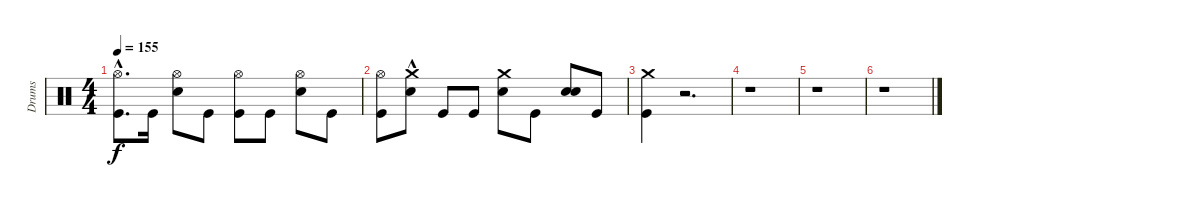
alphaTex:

\track ("Drums" "Drums") {instrument percussion}
\staff {score}
\articulation defaults
\ts (4 4)
\tempo 155
\clef neutral
\ks c
("Kick (hit)"{hac} "Hi-Hat (open)").8{d dy f} "Kick (hit)".16 ("Electric Snare (hit)" "Hi-Hat (open)").8 "Kick (hit)".8 ("Kick (hit)" "Hi-Hat (open)").8 "Kick (hit)".8 ("Electric Snare (hit)" "Hi-Hat (open)").8 "Kick (hit)".8 |
("Kick (hit)" "Hi-Hat (open)").8 ("Electric Snare (hit)" "Crash medium (hit)"{hac}).8 "Kick (hit)".8 "Kick (hit)".8 ("Electric Snare (hit)" "Crash medium (hit)").8 "Kick (hit)".8 ("Electric Snare (hit)" "Electric Snare (hit)").8 "Kick (hit)".8 |
("Kick (hit)" "Crash medium (hit)").4 r.2{d} |
r.1 |
r.1 |
r.1
